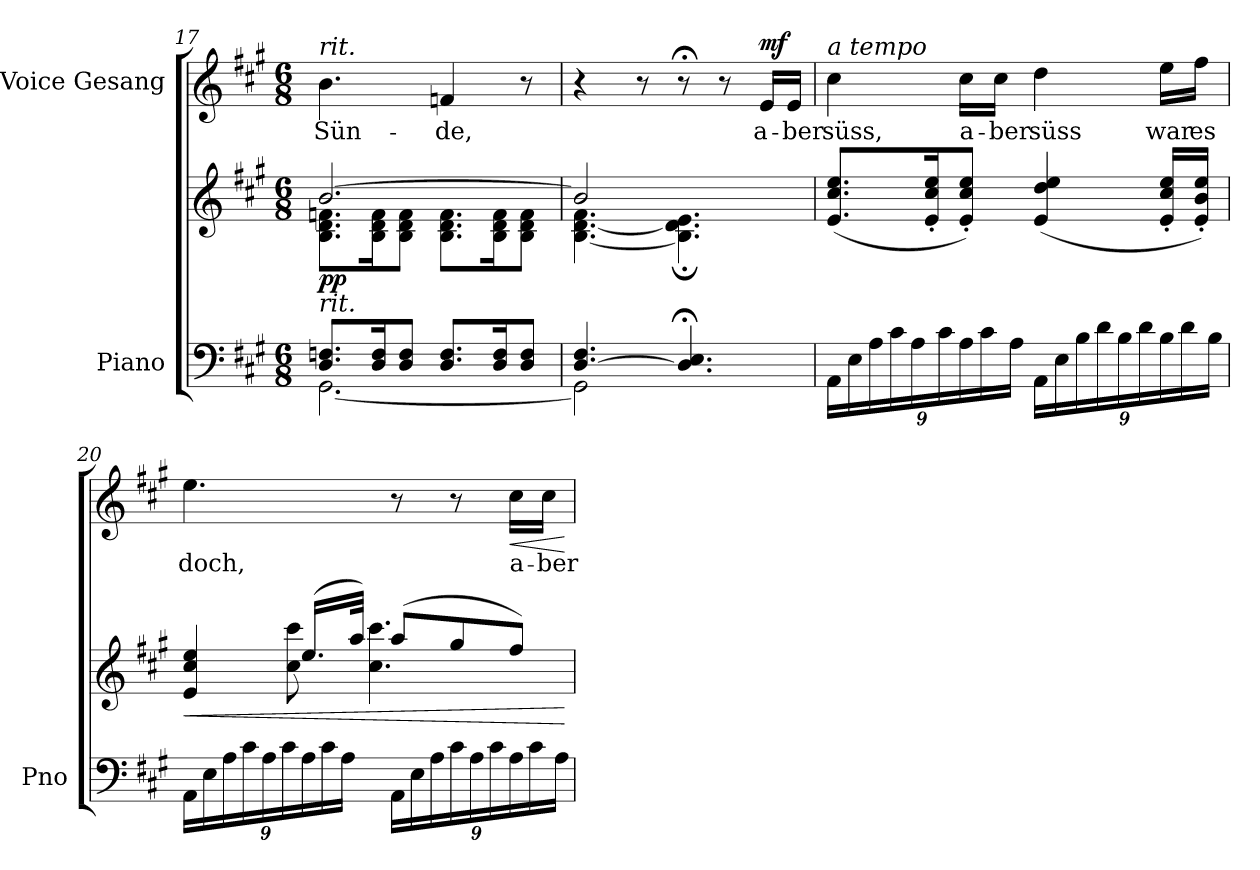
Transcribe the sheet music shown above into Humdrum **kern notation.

**kern	**kern	**dynam	**kern	**text	**dynam
*part2	*part2	*part2	*part1	*part1	*part1
*staff3	*staff2	*staff2/3	*staff1	*staff1	*staff1
*I"Piano	*	*	*I"Voice Gesang	*	*
*I'Pno	*	*	*	*	*
*clefF4	*clefG2	*	*clefG2	*	*
*k[f#c#g#]	*k[f#c#g#]	*	*k[f#c#g#]	*	*
*M6/8	*M6/8	*	*M6/8	*	*
=17	=17	=17	=17	=17	=17
*^	*^	*	*	*	*
!	!	!	!	!	!LO:TX:i:t=rit.	!	!
!LO:TX:i:t=rit.	!	!	!	!	!	!	!
!	!	!	!	!LO:DY:b	!	!	!
8.D/ 8.Fn/L	[2.GG#\	[2.b/	8.B\ 8.d\ 8.fn\L	pp	4.b\	Sün-	.
16D/ 16F/K	.	.	16B\ 16d\ 16f\K	.	.	.	.
8D/ 8F/J	.	.	8B\ 8d\ 8f\J	.	.	.	.
8.D/ 8.F/L	.	.	8.B\ 8.d\ 8.f\L	.	4fn/	-de,	.
16D/ 16F/K	.	.	16B\ 16d\ 16f\K	.	.	.	.
8D/ 8F/J	.	.	8B\ 8d\ 8f\J	.	8r	.	.
=18	=18	=18	=18	=18	=18	=18	=18
[<4.D/ 4.F#/	2GG#\]	2b/]	[4.B\ [4.d\ 4.f#\	.	4r	.	.
.	.	.	.	.	8r	.	.
4.D/];< 4.E/;<	.	.	4.B\];< 4.d\];< 4.e\;<	.	8r;<	.	.
.	4ryy	4ryy	.	.	8r	.	.
!	!	!	!	!	!	!	!LO:DY:a
.	.	.	.	.	16e/LL	a-	mf
.	.	.	.	.	16e/JJ	-ber	.
*v	*v	*	*	*	*	*	*
*	*v	*v	*	*	*	*
=19	=19	=19	=19	=19	=19
!	!	!	!LO:TX:i:t=a tempo	!	!
24AA\LL	(>8.e/ 8.cc#/ 8.ee/L	.	4cc#\	süss,	.
24E\	.	.	.	.	.
24A\	.	.	.	.	.
24c#\	.	.	.	.	.
24A\	.	.	.	.	.
.	16e/'> 16cc#/'> 16ee/'>K	.	.	.	.
24c#\	.	.	.	.	.
24A\	8e/'> 8cc#/'> 8ee/'>J)	.	16cc#\LL	a-	.
24c#\	.	.	.	.	.
.	.	.	16cc#\JJ	-ber	.
24A\JJ	.	.	.	.	.
24AA\LL	(>4e/ 4dd/ 4ee/	.	4dd\	süss	.
24E\	.	.	.	.	.
24B\	.	.	.	.	.
24d\	.	.	.	.	.
24B\	.	.	.	.	.
24d\	.	.	.	.	.
24B\	16e/'> 16cc#/'> 16ee/'>LL	.	16ee\LL	war	.
24d\	.	.	.	.	.
.	16e/'> 16b/'> 16ee/'>JJ)	.	16ff#\JJ	es	.
24B\JJ	.	.	.	.	.
=20	=20	=20	=20	=20	=20
!	!	!LO:HP:b	!	!	!
*	*^	*	*	*	*
24AA\LL	4e/ 4cc#/ 4ee/	4ryy	<	4.ee\	doch,	.
24E\	.	.	.	.	.	.
24A\	.	.	.	.	.	.
24c#\	.	.	.	.	.	.
24A\	.	.	.	.	.	.
24c#\	.	.	.	.	.	.
24A\	(16.ee/LL	8cc#\ 8ccc#\	.	.	.	.
24c#\	.	.	.	.	.	.
24A\JJ	.	.	.	.	.	.
.	32aa/JJk)	.	.	.	.	.
24AA\LL	(8aa/L	4.cc#\ 4.ccc#\	.	8r	.	.
24E\	.	.	.	.	.	.
24A\	.	.	.	.	.	.
24c#\	8gg#/	.	.	8r	.	.
24A\	.	.	.	.	.	.
24c#\	.	.	.	.	.	.
!	!	!	!	!	!	!LO:HP:b
24A\	8ff#/J)	.	.	16cc#\LL	a-	<
24c#\	.	.	.	.	.	.
.	.	.	.	16cc#\JJ	-ber	.
24A\JJ	.	.	.	.	.	.
*	*v	*v	*	*	*	*
.	.	[	.	.	[
=	=	=	=	=	=
*-	*-	*-	*-	*-	*-
